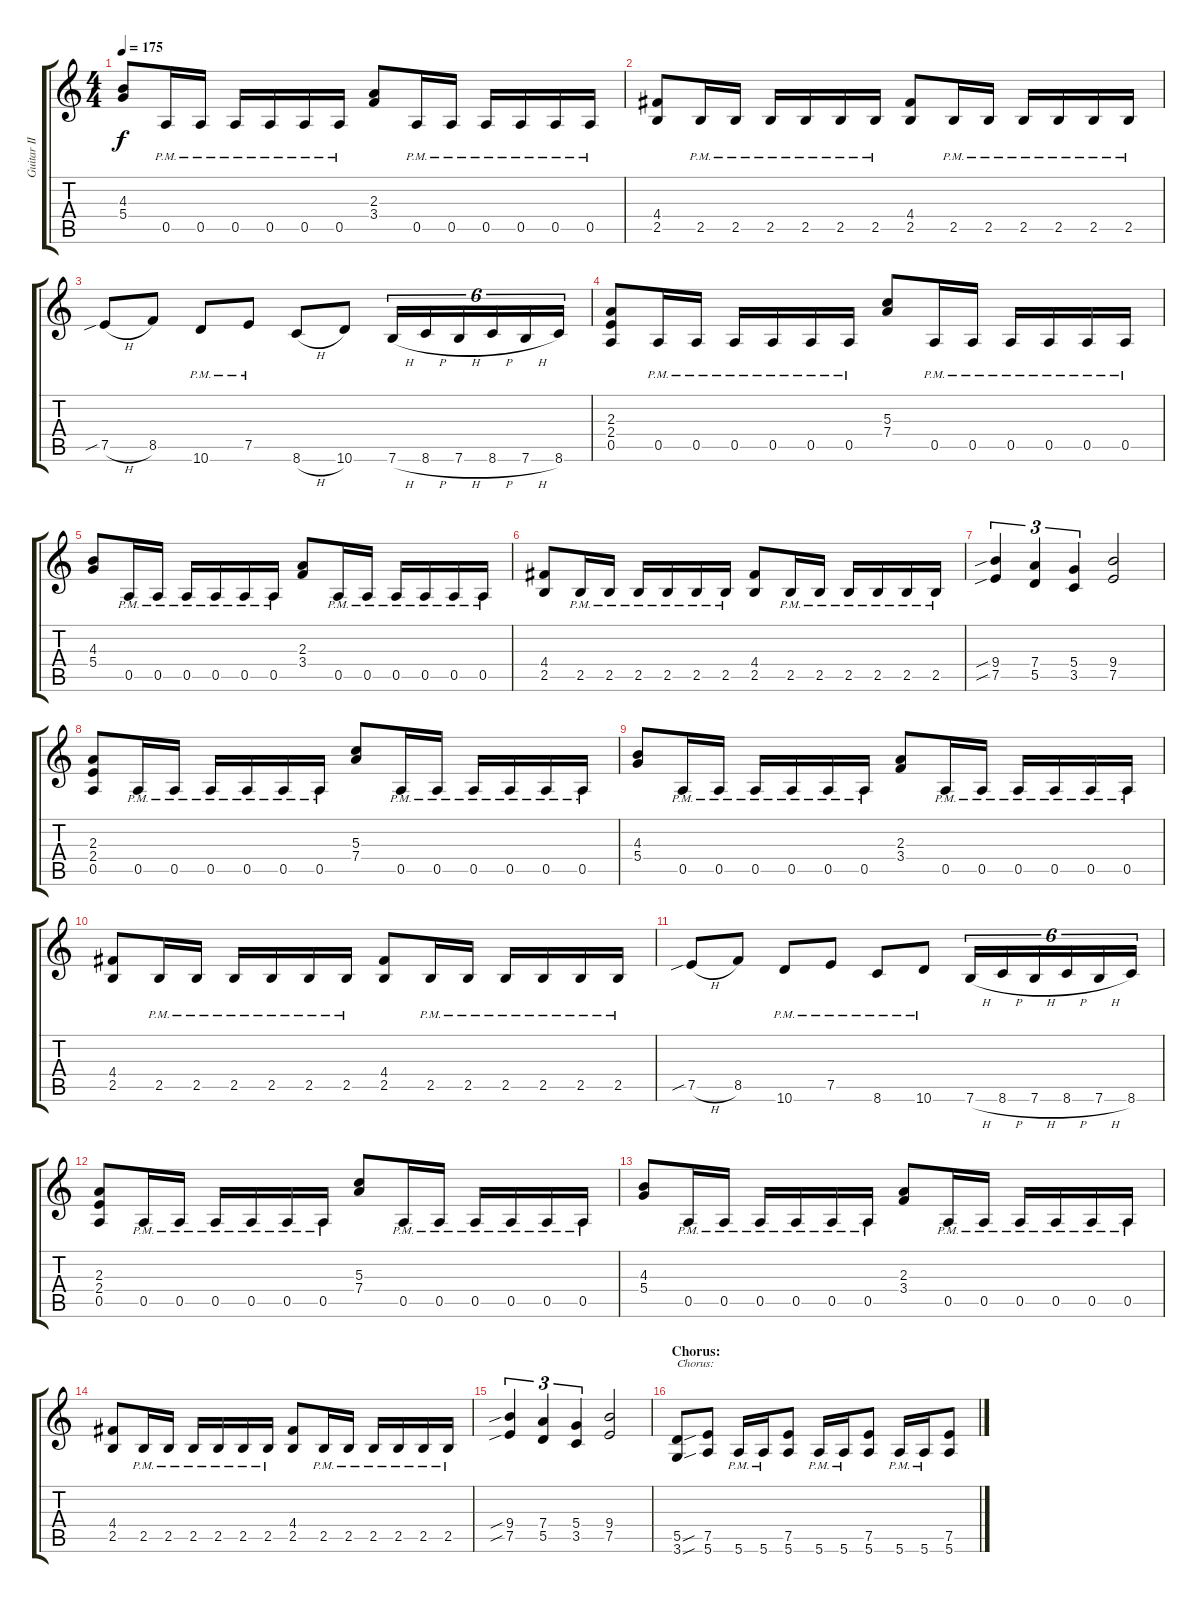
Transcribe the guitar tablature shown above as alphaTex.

\track ("Guitar II" "Guitar II") {instrument distortionguitar}
\staff {score tabs}
\tuning (E4 B3 G3 D3 A2 E2) {hide}
\ts (4 4)
\tempo 175
\clef g2
\ks c
(4.3 5.4).8{dy f} 0.5{pm}.16 0.5{pm}.16 0.5{pm}.16 0.5{pm}.16 0.5{pm}.16 0.5{pm}.16 (2.3 3.4).8 0.5{pm}.16 0.5{pm}.16 0.5{pm}.16 0.5{pm}.16 0.5{pm}.16 0.5{pm}.16 |
(4.4 2.5).8 2.5{pm}.16 2.5{pm}.16 2.5{pm}.16 2.5{pm}.16 2.5{pm}.16 2.5{pm}.16 (4.4 2.5).8 2.5{pm}.16 2.5{pm}.16 2.5{pm}.16 2.5{pm}.16 2.5{pm}.16 2.5{pm}.16 |
7.5{sib h}.8 8.5.8 10.6{pm}.8 7.5{pm}.8 8.6{h}.8 10.6.8 7.6{h}.16{tu (6 4)} 8.6{h}.16{tu (6 4)} 7.6{h}.16{tu (6 4)} 8.6{h}.16{tu (6 4)} 7.6{h}.16{tu (6 4)} 8.6.16{tu (6 4)} |
(2.3 2.4 0.5).8 0.5{pm}.16 0.5{pm}.16 0.5{pm}.16 0.5{pm}.16 0.5{pm}.16 0.5{pm}.16 (5.3 7.4).8 0.5{pm}.16 0.5{pm}.16 0.5{pm}.16 0.5{pm}.16 0.5{pm}.16 0.5{pm}.16 |
(4.3 5.4).8 0.5{pm}.16 0.5{pm}.16 0.5{pm}.16 0.5{pm}.16 0.5{pm}.16 0.5{pm}.16 (2.3 3.4).8 0.5{pm}.16 0.5{pm}.16 0.5{pm}.16 0.5{pm}.16 0.5{pm}.16 0.5{pm}.16 |
(4.4 2.5).8 2.5{pm}.16 2.5{pm}.16 2.5{pm}.16 2.5{pm}.16 2.5{pm}.16 2.5{pm}.16 (4.4 2.5).8 2.5{pm}.16 2.5{pm}.16 2.5{pm}.16 2.5{pm}.16 2.5{pm}.16 2.5{pm}.16 |
(9.4{sib} 7.5{sib}).4{tu (3 2)} (7.4 5.5).4{tu (3 2)} (5.4 3.5).4{tu (3 2)} (9.4 7.5).2 |
(2.3 2.4 0.5).8 0.5{pm}.16 0.5{pm}.16 0.5{pm}.16 0.5{pm}.16 0.5{pm}.16 0.5{pm}.16 (5.3 7.4).8 0.5{pm}.16 0.5{pm}.16 0.5{pm}.16 0.5{pm}.16 0.5{pm}.16 0.5{pm}.16 |
(4.3 5.4).8 0.5{pm}.16 0.5{pm}.16 0.5{pm}.16 0.5{pm}.16 0.5{pm}.16 0.5{pm}.16 (2.3 3.4).8 0.5{pm}.16 0.5{pm}.16 0.5{pm}.16 0.5{pm}.16 0.5{pm}.16 0.5{pm}.16 |
(4.4 2.5).8 2.5{pm}.16 2.5{pm}.16 2.5{pm}.16 2.5{pm}.16 2.5{pm}.16 2.5{pm}.16 (4.4 2.5).8 2.5{pm}.16 2.5{pm}.16 2.5{pm}.16 2.5{pm}.16 2.5{pm}.16 2.5{pm}.16 |
7.5{sib h}.8 8.5.8 10.6{pm}.8 7.5{pm}.8 8.6{pm}.8 10.6{pm}.8 7.6{h}.16{tu (6 4)} 8.6{h}.16{tu (6 4)} 7.6{h}.16{tu (6 4)} 8.6{h}.16{tu (6 4)} 7.6{h}.16{tu (6 4)} 8.6.16{tu (6 4)} |
(2.3 2.4 0.5).8 0.5{pm}.16 0.5{pm}.16 0.5{pm}.16 0.5{pm}.16 0.5{pm}.16 0.5{pm}.16 (5.3 7.4).8 0.5{pm}.16 0.5{pm}.16 0.5{pm}.16 0.5{pm}.16 0.5{pm}.16 0.5{pm}.16 |
(4.3 5.4).8 0.5{pm}.16 0.5{pm}.16 0.5{pm}.16 0.5{pm}.16 0.5{pm}.16 0.5{pm}.16 (2.3 3.4).8 0.5{pm}.16 0.5{pm}.16 0.5{pm}.16 0.5{pm}.16 0.5{pm}.16 0.5{pm}.16 |
(4.4 2.5).8 2.5{pm}.16 2.5{pm}.16 2.5{pm}.16 2.5{pm}.16 2.5{pm}.16 2.5{pm}.16 (4.4 2.5).8 2.5{pm}.16 2.5{pm}.16 2.5{pm}.16 2.5{pm}.16 2.5{pm}.16 2.5{pm}.16 |
(9.4{sib} 7.5{sib}).4{tu (3 2)} (7.4 5.5).4{tu (3 2)} (5.4 3.5).4{tu (3 2)} (9.4 7.5).2 |
\section ("" "Chorus:")
(5.5{sou} 3.6{sou}).8{txt "Chorus:"} (7.5 5.6).8 5.6{pm}.16 5.6{pm}.16 (7.5 5.6).8 5.6{pm}.16 5.6{pm}.16 (7.5 5.6).8 5.6{pm}.16 5.6{pm}.16 (7.5 5.6).8
